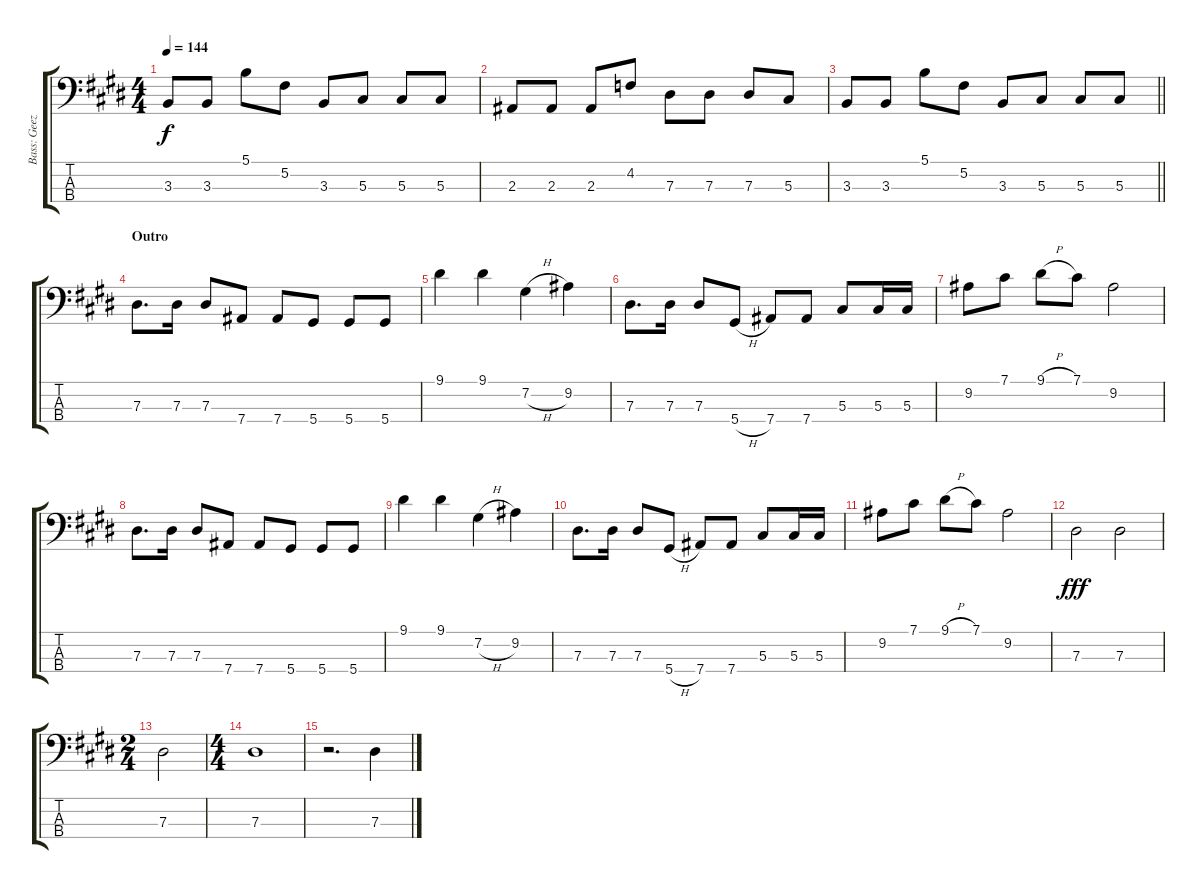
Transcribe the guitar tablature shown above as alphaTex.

\track ("Bass: Geezer" "Bass: Geez") {instrument electricbassfinger}
\staff {score tabs}
\tuning (Gb2 Db2 Ab1 Eb1) {hide}
\ts (4 4)
\tempo 144
\clef f4
\ks e
3.3.8{dy f} 3.3.8 5.1.8 5.2.8 3.3.8 5.3.8 5.3.8 5.3.8 |
2.3.8 2.3.8 2.3.8 4.2.8 7.3.8 7.3.8 7.3.8 5.3.8 |
\barLineRight lightlight
3.3.8 3.3.8 5.1.8 5.2.8 3.3.8 5.3.8 5.3.8 5.3.8 |
\section ("" "Outro")
7.3.8{d} 7.3.16 7.3.8 7.4.8 7.4.8 5.4.8 5.4.8 5.4.8 |
9.1.4 9.1.4 7.2{h}.4 9.2.4 |
7.3.8{d} 7.3.16 7.3.8 5.4{h}.8 7.4.8 7.4.8 5.3.8 5.3.16 5.3.16 |
9.2.8 7.1.8 9.1{h}.8 7.1.8 9.2.2 |
7.3.8{d} 7.3.16 7.3.8 7.4.8 7.4.8 5.4.8 5.4.8 5.4.8 |
9.1.4 9.1.4 7.2{h}.4 9.2.4 |
7.3.8{d} 7.3.16 7.3.8 5.4{h}.8 7.4.8 7.4.8 5.3.8 5.3.16 5.3.16 |
9.2.8 7.1.8 9.1{h}.8 7.1.8 9.2.2 |
7.3.2{dy fff} 7.3.2 |
\ts (2 4)
7.3.2 |
\ts (4 4)
7.3.1 |
r.2{d} 7.3.4
